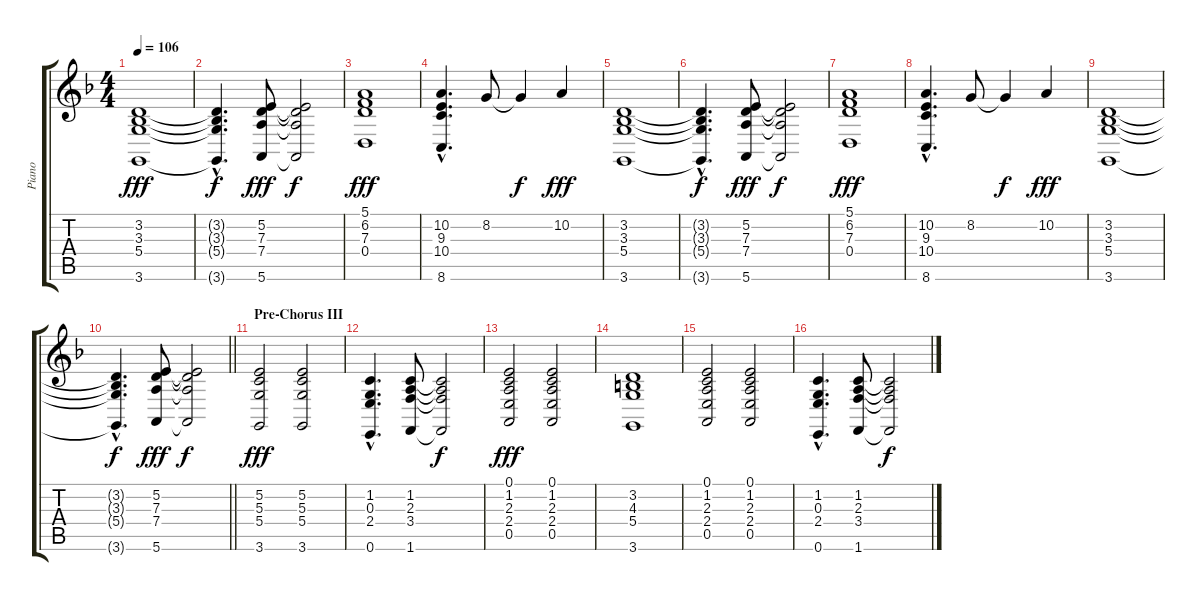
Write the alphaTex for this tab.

\track ("Piano" "Piano") {instrument acousticgrandpiano}
\staff {score tabs}
\tuning (E4 B3 G3 D3 A2 E2) {hide}
\ts (4 4)
\tempo 106
\clef g2
\ks f
(3.2 3.3 5.4 3.6).1{dy fff} |
(3.2{hac t} 3.3{hac t} 5.4{hac t} 3.6{hac t}).4{d dy f} (5.2 7.3 7.4 5.6).8{dy fff} (5.2{t} 7.3{t} 7.4{t} 5.6{t}).2{dy f} |
(5.1 6.2 7.3 0.4).1{dy fff} |
(10.2{hac} 9.3{hac} 10.4{hac} 8.6{hac}).4{d} 8.2.8 8.2{t}.4{dy f} 10.2.4{dy fff} |
(3.2 3.3 5.4 3.6).1 |
(3.2{hac t} 3.3{hac t} 5.4{hac t} 3.6{hac t}).4{d dy f} (5.2 7.3 7.4 5.6).8{dy fff} (5.2{t} 7.3{t} 7.4{t} 5.6{t}).2{dy f} |
(5.1 6.2 7.3 0.4).1{dy fff} |
(10.2{hac} 9.3{hac} 10.4{hac} 8.6{hac}).4{d} 8.2.8 8.2{t}.4{dy f} 10.2.4{dy fff} |
(3.2 3.3 5.4 3.6).1 |
\barLineRight lightlight
(3.2{hac t} 3.3{hac t} 5.4{hac t} 3.6{hac t}).4{d dy f} (5.2 7.3 7.4 5.6).8{dy fff} (5.2{t} 7.3{t} 7.4{t} 5.6{t}).2{dy f} |
\section ("" "Pre-Chorus III")
(5.2 5.3 5.4 3.6).2{dy fff} (5.2 5.3 5.4 3.6).2 |
(1.2{hac} 0.3{hac} 2.4{hac} 0.6{hac}).4{d} (1.2 2.3 3.4 1.6).8 (1.2{t} 2.3{t} 3.4{t} 1.6{t}).2{dy f} |
(0.1 1.2 2.3 2.4 0.5).2{dy fff} (0.1 1.2 2.3 2.4 0.5).2 |
(3.2 4.3 5.4 3.6).1 |
(0.1 1.2 2.3 2.4 0.5).2 (0.1 1.2 2.3 2.4 0.5).2 |
(1.2{hac} 0.3{hac} 2.4{hac} 0.6{hac}).4{d} (1.2 2.3 3.4 1.6).8 (1.2{t} 2.3{t} 3.4{t} 1.6{t}).2{dy f}
